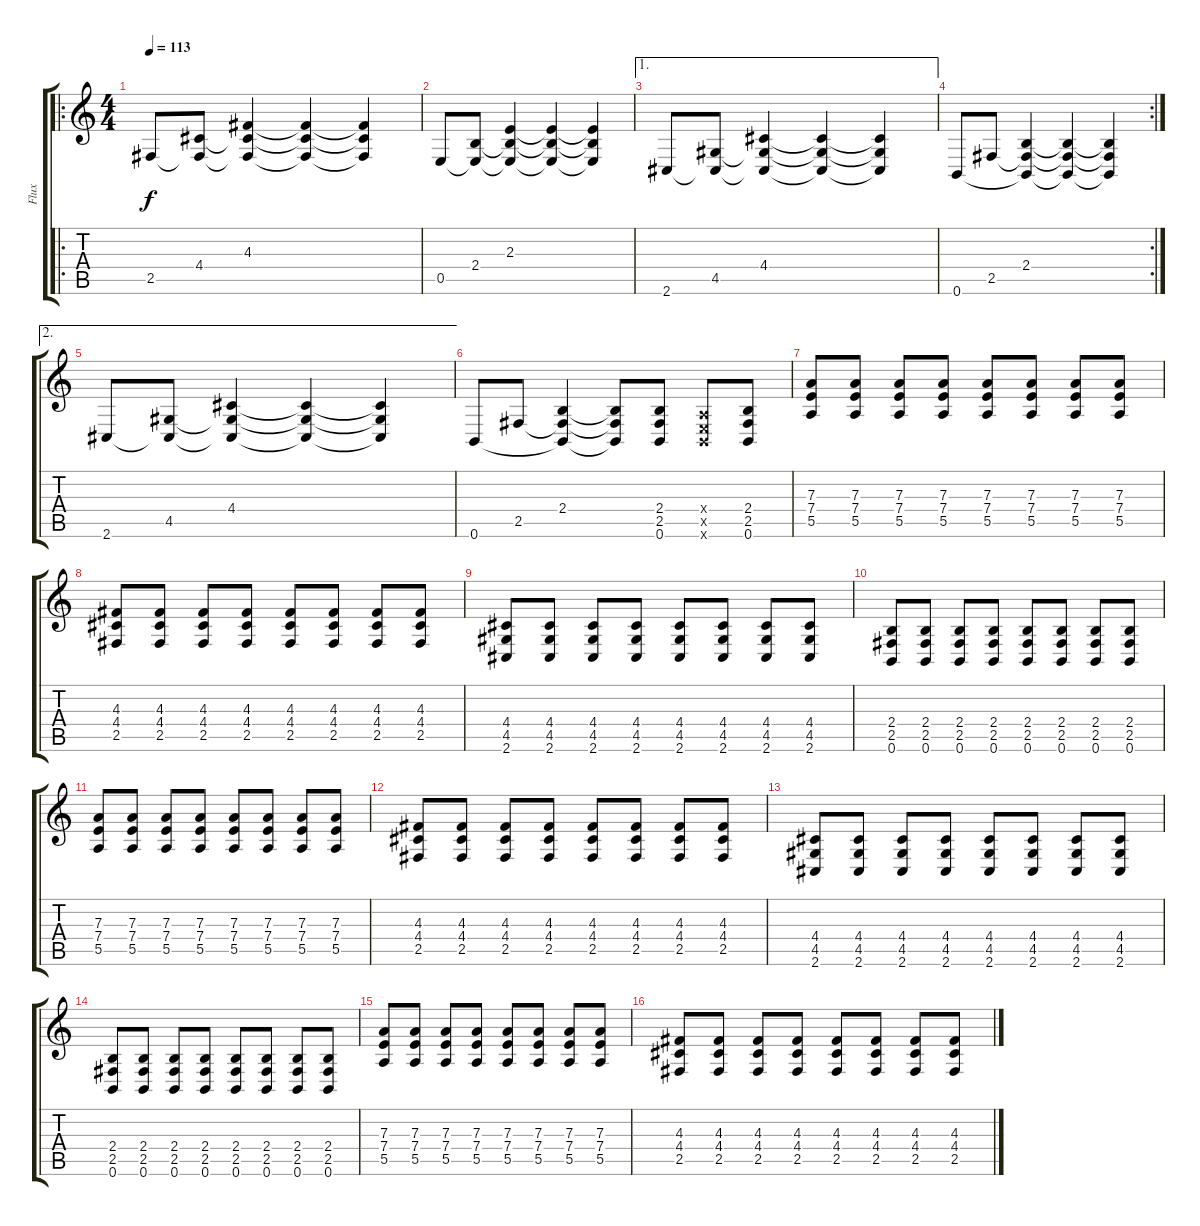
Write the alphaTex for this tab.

\track ("Flux" "Flux") {instrument distortionguitar}
\staff {score tabs}
\tuning (B3 G3 D3 A2 E2 B1) {hide}
\ro
\ts (4 4)
\tempo 113
\clef g2
\ks c
2.5.8{dy f instrument electricguitarclean} (4.4 2.5{t}).8 (4.3 4.4{t} 2.5{t}).4 (4.3{t} 4.4{t} 2.5{t}).4 (4.3{t} 4.4{t} 2.5{t}).4 |
0.5.8 (2.4 0.5{t}).8 (2.3 2.4{t} 0.5{t}).4 (2.3{t} 2.4{t} 0.5{t}).4 (2.3{t} 2.4{t} 0.5{t}).4 |
\ae 1
2.6.8 (4.5 2.6{t}).8 (4.4 4.5{t} 2.6{t}).4 (4.4{t} 4.5{t} 2.6{t}).4 (4.4{t} 4.5{t} 2.6{t}).4 |
\rc 2
0.6.8 2.5.8 (2.4 2.5{t} 0.6{t}).4 (2.4{t} 2.5{t} 0.6{t}).4 (2.4{t} 2.5{t} 0.6{t}).4 |
\ae 2
2.6.8 (4.5 2.6{t}).8 (4.4 4.5{t} 2.6{t}).4 (4.4{t} 4.5{t} 2.6{t}).4 (4.4{t} 4.5{t} 2.6{t}).4 |
0.6.8 2.5.8 (2.4 2.5{t} 0.6{t}).4 (2.4{t} 2.5{t} 0.6{t}).8 (2.4 2.5 0.6).8{instrument distortionguitar} (0.4{x} 0.5{x} 0.6{x}).8 (2.4 2.5 0.6).8 |
(7.3 7.4 5.5).8 (7.3 7.4 5.5).8 (7.3 7.4 5.5).8 (7.3 7.4 5.5).8 (7.3 7.4 5.5).8 (7.3 7.4 5.5).8 (7.3 7.4 5.5).8 (7.3 7.4 5.5).8 |
(4.3 4.4 2.5).8 (4.3 4.4 2.5).8 (4.3 4.4 2.5).8 (4.3 4.4 2.5).8 (4.3 4.4 2.5).8 (4.3 4.4 2.5).8 (4.3 4.4 2.5).8 (4.3 4.4 2.5).8 |
(4.4 4.5 2.6).8 (4.4 4.5 2.6).8 (4.4 4.5 2.6).8 (4.4 4.5 2.6).8 (4.4 4.5 2.6).8 (4.4 4.5 2.6).8 (4.4 4.5 2.6).8 (4.4 4.5 2.6).8 |
(2.4 2.5 0.6).8 (2.4 2.5 0.6).8 (2.4 2.5 0.6).8 (2.4 2.5 0.6).8 (2.4 2.5 0.6).8 (2.4 2.5 0.6).8 (2.4 2.5 0.6).8 (2.4 2.5 0.6).8 |
(7.3 7.4 5.5).8 (7.3 7.4 5.5).8 (7.3 7.4 5.5).8 (7.3 7.4 5.5).8 (7.3 7.4 5.5).8 (7.3 7.4 5.5).8 (7.3 7.4 5.5).8 (7.3 7.4 5.5).8 |
(4.3 4.4 2.5).8 (4.3 4.4 2.5).8 (4.3 4.4 2.5).8 (4.3 4.4 2.5).8 (4.3 4.4 2.5).8 (4.3 4.4 2.5).8 (4.3 4.4 2.5).8 (4.3 4.4 2.5).8 |
(4.4 4.5 2.6).8 (4.4 4.5 2.6).8 (4.4 4.5 2.6).8 (4.4 4.5 2.6).8 (4.4 4.5 2.6).8 (4.4 4.5 2.6).8 (4.4 4.5 2.6).8 (4.4 4.5 2.6).8 |
(2.4 2.5 0.6).8 (2.4 2.5 0.6).8 (2.4 2.5 0.6).8 (2.4 2.5 0.6).8 (2.4 2.5 0.6).8 (2.4 2.5 0.6).8 (2.4 2.5 0.6).8 (2.4 2.5 0.6).8 |
(7.3 7.4 5.5).8 (7.3 7.4 5.5).8 (7.3 7.4 5.5).8 (7.3 7.4 5.5).8 (7.3 7.4 5.5).8 (7.3 7.4 5.5).8 (7.3 7.4 5.5).8 (7.3 7.4 5.5).8 |
(4.3 4.4 2.5).8 (4.3 4.4 2.5).8 (4.3 4.4 2.5).8 (4.3 4.4 2.5).8 (4.3 4.4 2.5).8 (4.3 4.4 2.5).8 (4.3 4.4 2.5).8 (4.3 4.4 2.5).8
